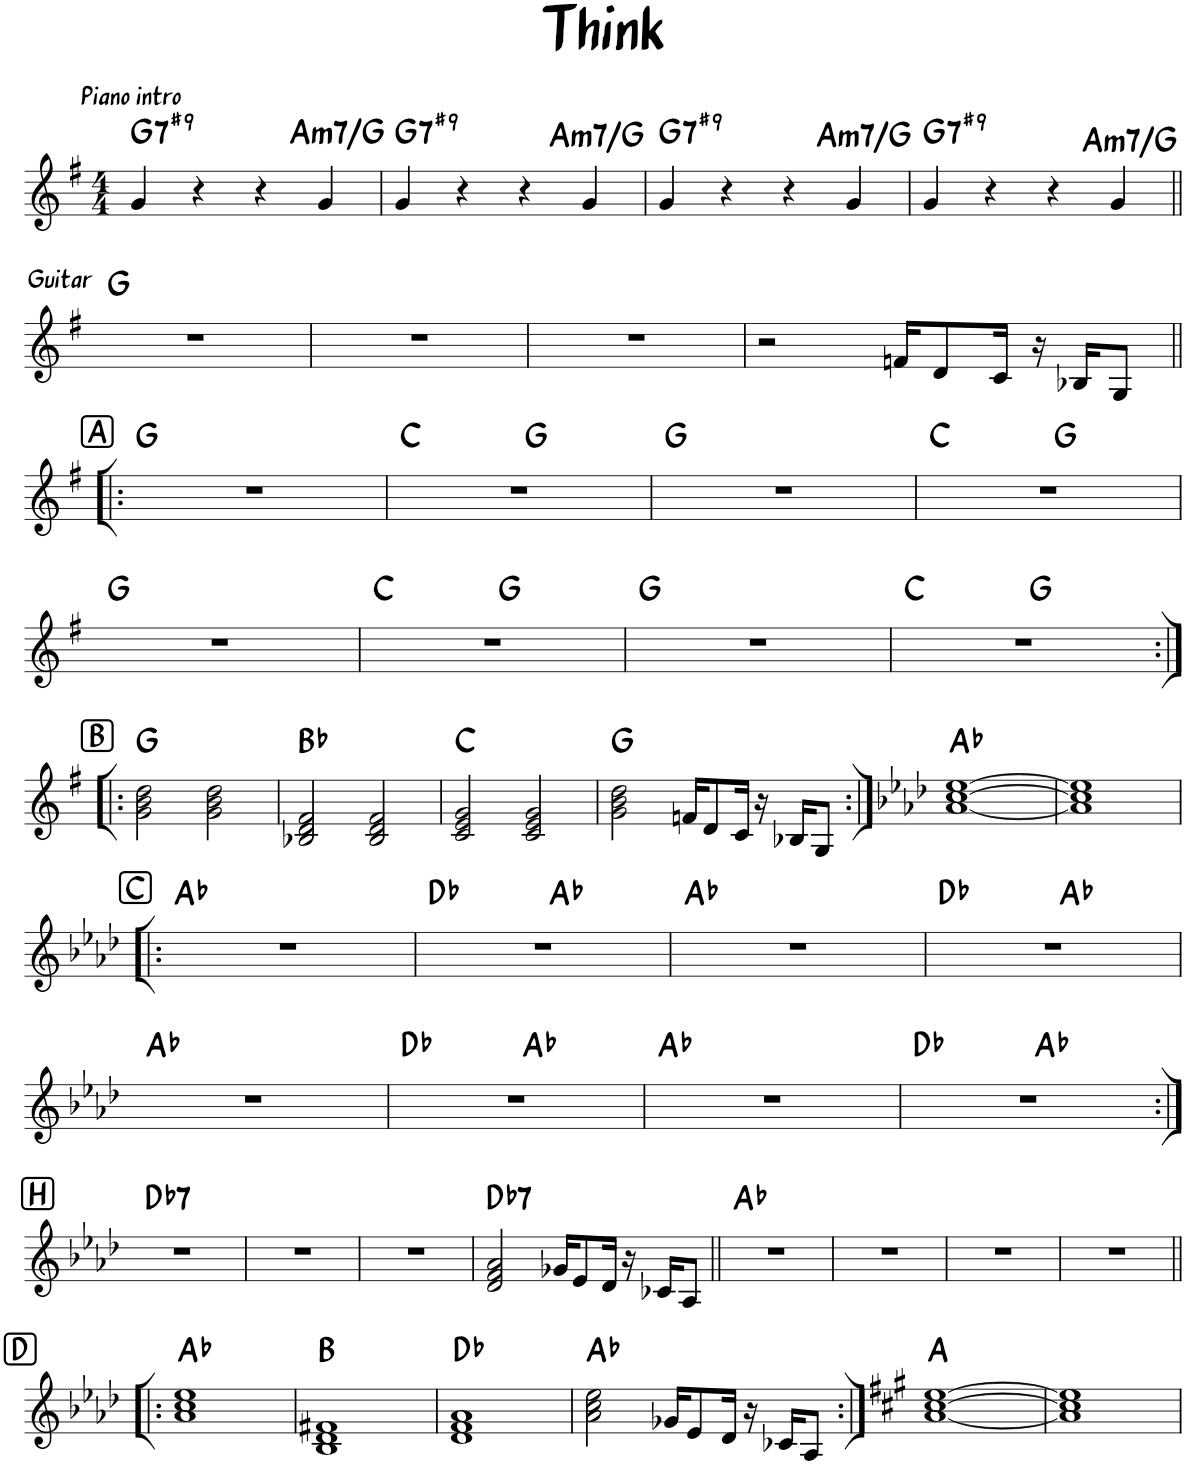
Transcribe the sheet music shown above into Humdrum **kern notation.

**kern	**harte
*part1	*part1
*staff1	*
*I"Piano	*
*I'Pno.	*
*clefG2	*
*k[f#]	*
*M4/4	*
=1	=1
!LO:TX:a:t=Piano intro	!LO:H:kt=7
4g/	G:7(#9)
4r	.
4r	.
!	!LO:H:kt=m7
4g/	A:min7/b7
=2	=2
!	!LO:H:kt=7
4g/	G:7(#9)
4r	.
4r	.
!	!LO:H:kt=m7
4g/	A:min7/b7
=3	=3
!	!LO:H:kt=7
4g/	G:7(#9)
4r	.
4r	.
!	!LO:H:kt=m7
4g/	A:min7/b7
=4	=4
!	!LO:H:kt=7
4g/	G:7(#9)
4r	.
4r	.
!	!LO:H:kt=m7
4g/	A:min7/b7
!!LO:LB:g=z
=5||	=5||
!LO:TX:a:t=Guitar	!
1r	G:maj
=6	=6
1r	.
=7	=7
1r	.
=8	=8
2r	.
16fn/KL	.
8d/	.
16c/Jk	.
16r	.
16B-X/KL	.
8G/J	.
!!LO:LB:g=z
!!LO:REH:place=s1:a:cj:fs=14:t=A
=9!|:	=9!|:
1r	G:maj
=10	=10
*^	*
1r	2ryy	C:maj
.	2ryy	G:maj
*v	*v	*
=11	=11
1r	G:maj
=12	=12
*^	*
1r	2ryy	C:maj
.	2ryy	G:maj
*v	*v	*
!!LO:LB:g=z
=13	=13
1r	G:maj
=14	=14
*^	*
1r	2ryy	C:maj
.	2ryy	G:maj
*v	*v	*
=15	=15
1r	G:maj
=16	=16
*^	*
1r	2ryy	C:maj
.	2ryy	G:maj
*v	*v	*
!!LO:LB:g=z
!!LO:REH:place=s1:a:cj:fs=14:t=B
=17:|!|:	=17:|!|:
2g\ 2b\ 2dd\	G:maj
2g\ 2b\ 2dd\	.
=18	=18
2B-X/ 2d/ 2f#/	Bb:maj
2B-/ 2d/ 2f#/	.
=19	=19
2c/ 2e/ 2g/	C:maj
2c/ 2e/ 2g/	.
=20	=20
2g\ 2b\ 2dd\	G:maj
16fn/KL	.
8d/	.
16c/Jk	.
16r	.
16B-X/KL	.
8G/J	.
=21:|!	=21:|!
*k[b-e-a-d-]	*
[1a- [1cc [1ee-	Ab:maj
=22	=22
1a-] 1cc] 1ee-]	.
!!LO:LB:g=z
!!LO:REH:place=s1:a:cj:fs=14:t=C
=23!|:	=23!|:
1r	Ab:maj
=24	=24
*^	*
1r	2ryy	Db:maj
.	2ryy	Ab:maj
*v	*v	*
=25	=25
1r	Ab:maj
=26	=26
*^	*
1r	2ryy	Db:maj
.	2ryy	Ab:maj
*v	*v	*
!!LO:LB:g=z
=27	=27
1r	Ab:maj
=28	=28
*^	*
1r	2ryy	Db:maj
.	2ryy	Ab:maj
*v	*v	*
=29	=29
1r	Ab:maj
=30	=30
*^	*
1r	2ryy	Db:maj
.	2ryy	Ab:maj
!!LO:LB:g=z	!!
!!LO:REH:place=s1:a:cj:fs=14:t=H	!!
=31:|!	=31:|!	=31:|!
!	!	!LO:H:kt=7
*v	*v	*
1r	Db:7
=32	=32
1r	.
=33	=33
1r	.
=34	=34
!	!LO:H:kt=7
2d-/ 2f/ 2a-/	Db:7
16g-X/KL	.
8e-/	.
16d-/Jk	.
16r	.
16c-X/KL	.
8A-/J	.
=35||	=35||
1r	Ab:maj
=36	=36
1r	.
=37	=37
1r	.
=38	=38
1r	.
!!LO:LB:g=z
!!LO:REH:place=s1:a:cj:fs=14:t=D
=39!|:	=39!|:
1a- 1cc 1ee-	Ab:maj
=40	=40
1B- 1d- 1f#X	B:maj
=41	=41
1d- 1f 1a-	Db:maj
=42	=42
2a-\ 2cc\ 2ee-\	Ab:maj
16g-X/KL	.
8e-/	.
16d-/Jk	.
16r	.
16c-X/KL	.
8A-/J	.
=43:|!	=43:|!
*k[f#c#g#]	*
[1a [1cc# [1ee	A:maj
=44	=44
1a] 1cc#] 1ee]	.
=	=
*-	*-
